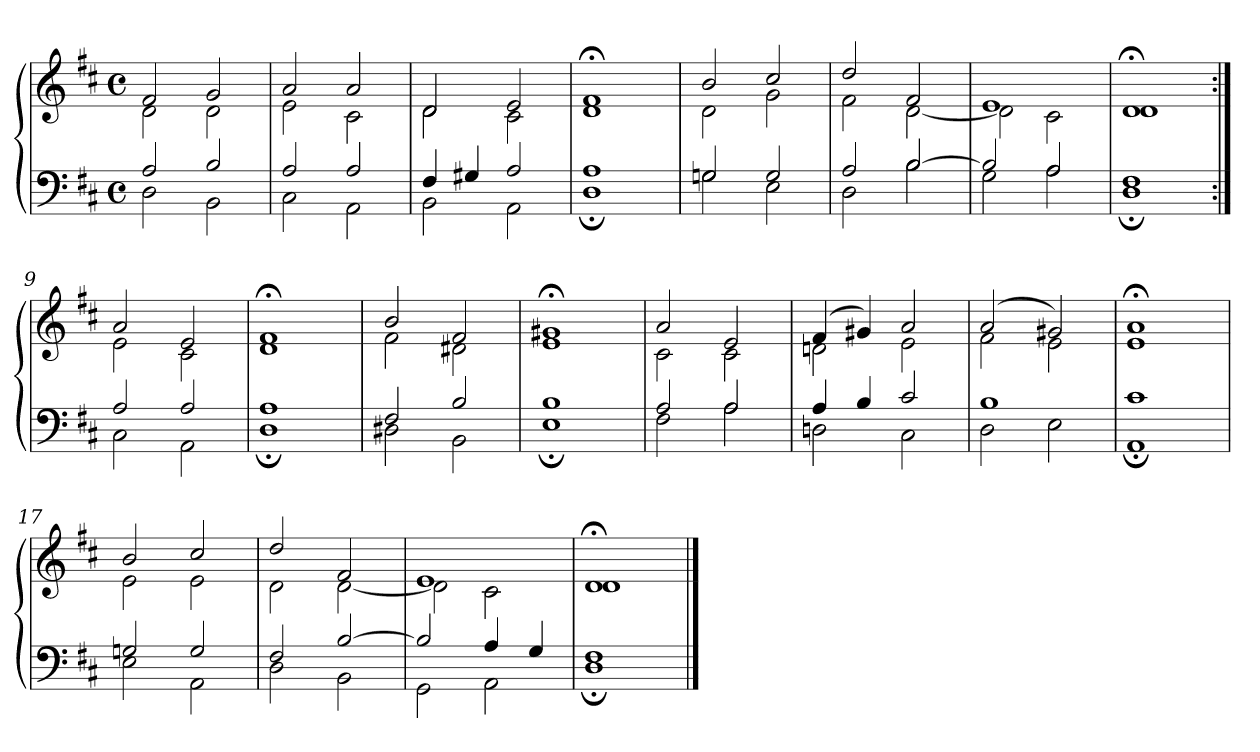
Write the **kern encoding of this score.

**kern	**kern
*part1	*part1
*staff2	*staff1
*clefF4	*clefG2
*k[f#c#]	*k[f#c#]
*M4/4	*M4/4
*met(c)	*met(c)
=1	=1
*^	*^
2A	2D	2f#	2d
2B	2BB	2g	2d
=2	=2	=2	=2
2A	2C#	2a	2e
2A	2AA	2a	2c#
=3	=3	=3	=3
4F#	2BB	2d	2d
4G#X	.	.	.
2A	2AA	2e	2c#
=4	=4	=4	=4
1A	1D;	1f#;<	1d
=5	=5	=5	=5
2Gn	2G	2b	2d
2G	2E	2cc#	2g
=6	=6	=6	=6
2A	2D	2dd	2f#
[2B	2B	2f#	[2d
=7	=7	=7	=7
2B]	2G	1e	2d]
2A	2A	.	2c#
!!LO:LB:g=z	!!
=8	=8	=8	=8
1F#	1D;	1d;<	1d
=9:|!	=9:|!	=9:|!	=9:|!
2A	2C#	2a	2e
2A	2AA	2e	2c#
=10	=10	=10	=10
1A	1D;	1f#;<	1d
=11	=11	=11	=11
2F#	2D#X	2b	2f#
2B	2BB	2f#	2d#X
=12	=12	=12	=12
1B	1E;	1g#X;<	1e
=13	=13	=13	=13
2A	2F#	2a	2c#
2A	2A	2e	2c#
=14	=14	=14	=14
4A	2Dn	(4f#	2dn
4B	.	4g#X)	.
2c#	2C#	2a	2e
!!LO:LB:g=z	!!
=15	=15	=15	=15
1B	2D	(2a	2f#
.	2E	2g#X)	2e
=16	=16	=16	=16
1c#	1AA;	1a;<	1e
=17	=17	=17	=17
2Gn	2E	2b	2e
2G	2AA	2cc#	2e
=18	=18	=18	=18
2F#	2D	2dd	2d
[2B	2BB	2f#	[2d
=19	=19	=19	=19
2B]	2GG	1e	2d]
4A	2AA	.	2c#
4G	.	.	.
=20	=20	=20	=20
1F#	1D;	1d;<	1d
*v	*v	*	*
*	*v	*v
==	==
*-	*-
